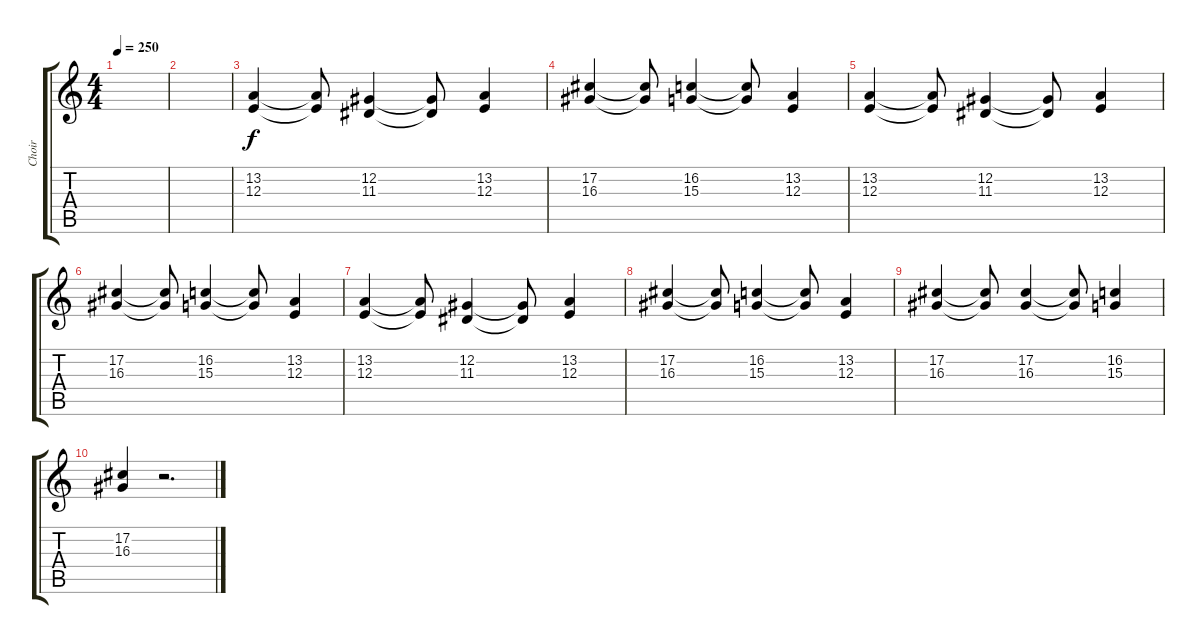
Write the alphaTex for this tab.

\track ("Choir" "Choir") {instrument choiraahs}
\staff {score tabs}
\tuning (Db4 Ab3 E3 B2 Gb2 Db2) {hide}
\ts (4 4)
\tempo 250
\clef g2
\ks c
|
|
(13.2 12.3).4 (13.2{t} 12.3{t}).8 (12.2 11.3).4 (12.2{t} 11.3{t}).8 (13.2 12.3).4 |
(17.2 16.3).4 (17.2{t} 16.3{t}).8 (16.2 15.3).4 (16.2{t} 15.3{t}).8 (13.2 12.3).4 |
(13.2 12.3).4 (13.2{t} 12.3{t}).8 (12.2 11.3).4 (12.2{t} 11.3{t}).8 (13.2 12.3).4 |
(17.2 16.3).4 (17.2{t} 16.3{t}).8 (16.2 15.3).4 (16.2{t} 15.3{t}).8 (13.2 12.3).4 |
(13.2 12.3).4 (13.2{t} 12.3{t}).8 (12.2 11.3).4 (12.2{t} 11.3{t}).8 (13.2 12.3).4 |
(17.2 16.3).4 (17.2{t} 16.3{t}).8 (16.2 15.3).4 (16.2{t} 15.3{t}).8 (13.2 12.3).4 |
(17.2 16.3).4 (17.2{t} 16.3{t}).8 (17.2 16.3).4 (17.2{t} 16.3{t}).8 (16.2 15.3).4 |
(17.2 16.3).4 r.2{d}
